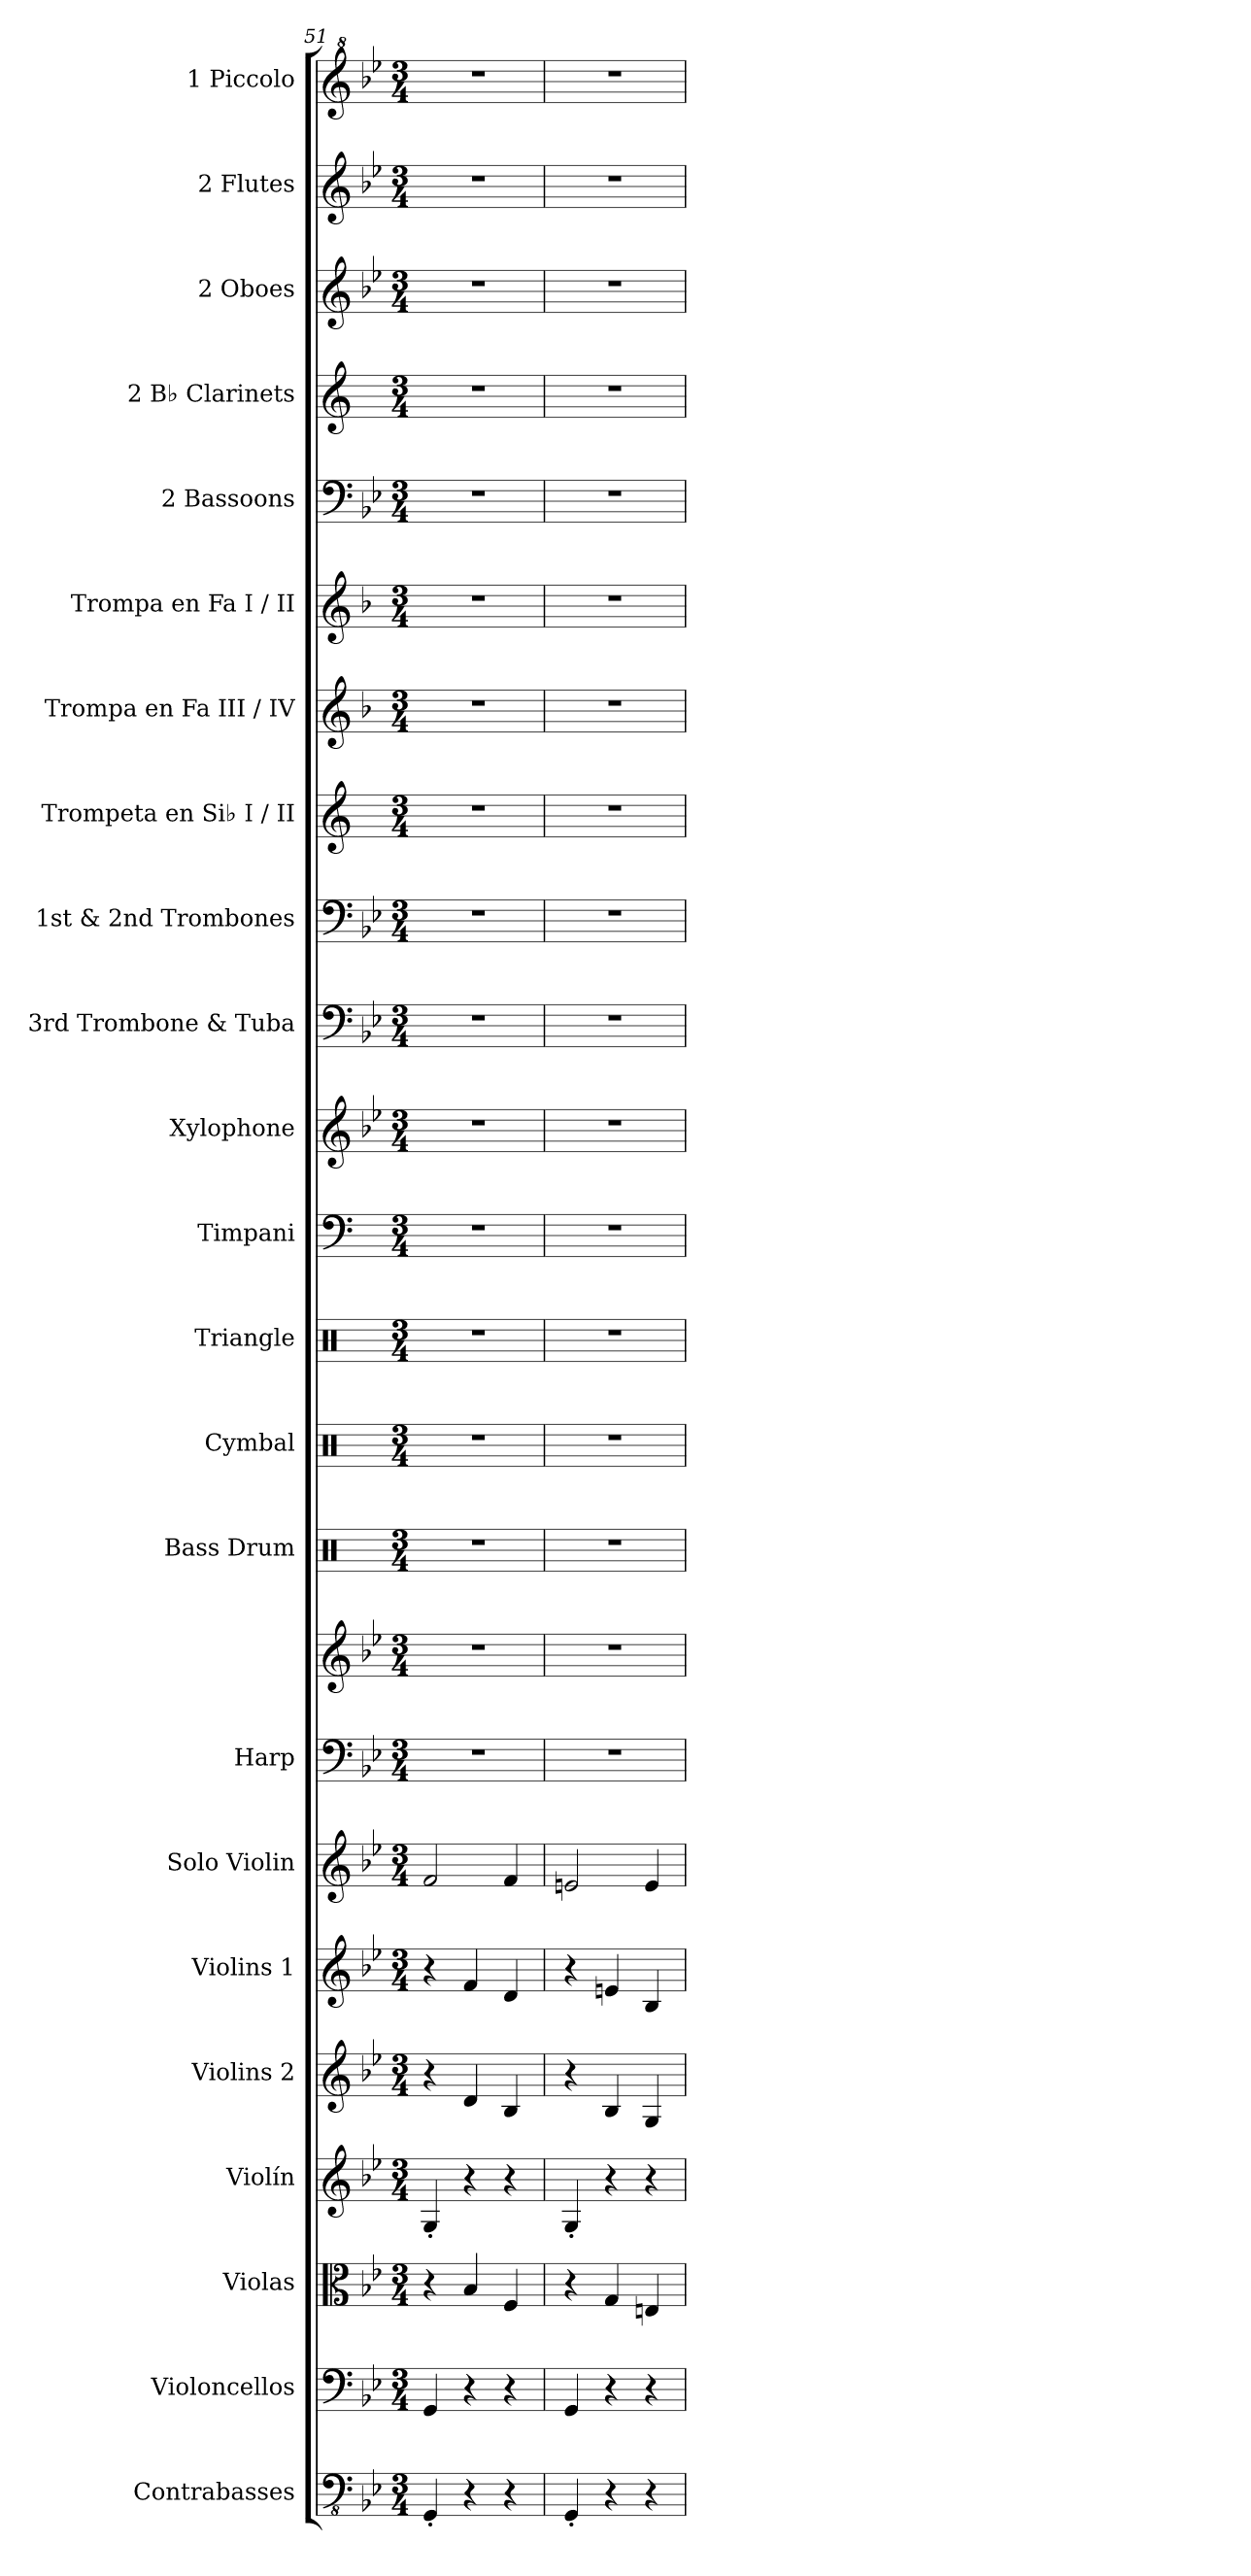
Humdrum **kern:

**kern	**kern	**kern	**kern	**kern	**kern	**kern	**kern	**kern	**kern	**kern	**kern	**kern	**kern	**kern	**kern	**kern	**kern	**kern	**kern	**kern	**kern	**kern	**kern
*part23	*part22	*part21	*part20	*part19	*part18	*part17	*part16	*part16	*part15	*part14	*part13	*part12	*part11	*part10	*part9	*part8	*part7	*part6	*part5	*part4	*part3	*part2	*part1
*staff24	*staff23	*staff22	*staff21	*staff20	*staff19	*staff18	*staff17	*staff16	*staff15	*staff14	*staff13	*staff12	*staff11	*staff10	*staff9	*staff8	*staff7	*staff6	*staff5	*staff4	*staff3	*staff2	*staff1
*I"Contrabasses	*I"Violoncellos	*I"Violas	*I"Violín	*I"Violins 2	*I"Violins 1	*I"Solo Violin	*I"Harp	*	*I"Bass Drum	*I"Cymbal	*I"Triangle	*I"Timpani	*I"Xylophone	*I"3rd Trombone     &amp; Tuba	*I"1st &amp; 2nd Trombones	*I"Trompeta en Si♭  I / II	*I"Trompa en Fa   III / IV	*I"Trompa en Fa I / II	*I"2 Bassoons	*I"2 B♭ Clarinets	*I"2 Oboes	*I"2 Flutes	*I"1 Piccolo
*I'Cbs.	*I'Vlcs.	*I'Vlas.	*I'Vln.	*I'Vlns. 2	*I'Vlns. 1	*I'S. Vln.	*I'Hrp.	*	*I'B. Dr.	*I'Cym.	*I'Trgl.	*I'Timp.	*I'Xyl.	*I'3rd Trb. &amp; Tba.	*I'1st &amp; 2nd    Trbs.	*I'Tpt. Si♭  I / II	*I'Trmp. Fa   III / IV	*I'Trmp. Fa I / II	*I'2 Bsns.	*I'2 B♭ Cls.	*I'2 Obs.	*I'2 Fls.	*I'1 Picc.
!!LO:PB:g=z
*clefFv4	*clefF4	*clefC3	*clefG2	*clefG2	*clefG2	*clefG2	*clefF4	*clefG2	*clefX	*clefX	*clefX	*clefF4	*clefG2	*clefF4	*clefF4	*clefG2	*clefG2	*clefG2	*clefF4	*clefG2	*clefG2	*clefG2	*clefG^2
*	*	*	*	*	*	*	*	*	*	*	*	*	*ITrd-7c-12	*	*	*ITrd1c2	*ITrd4c7	*ITrd4c7	*	*ITrd1c2	*	*	*ITrd-7c-12
*k[b-e-]	*k[b-e-]	*k[b-e-]	*k[b-e-]	*k[b-e-]	*k[b-e-]	*k[b-e-]	*k[b-e-]	*k[b-e-]	*k[]	*k[]	*k[]	*k[]	*k[b-e-]	*k[b-e-]	*k[b-e-]	*k[b-e-]	*k[b-e-]	*k[b-e-]	*k[b-e-]	*k[b-e-]	*k[b-e-]	*k[b-e-]	*k[b-e-]
*M3/4	*M3/4	*M3/4	*M3/4	*M3/4	*M3/4	*M3/4	*M3/4	*M3/4	*M3/4	*M3/4	*M3/4	*M3/4	*M3/4	*M3/4	*M3/4	*M3/4	*M3/4	*M3/4	*M3/4	*M3/4	*M3/4	*M3/4	*M3/4
=51	=51	=51	=51	=51	=51	=51	=51	=51	=51	=51	=51	=51	=51	=51	=51	=51	=51	=51	=51	=51	=51	=51	=51
4GGG'/	4GG/	4r	4G'/	4r	4r	2f/	2.r	2.r	2.r	2.r	2.r	2.r	2.r	2.r	2.r	2.r	2.r	2.r	2.r	2.r	2.r	2.r	2.r
4r	4r	4B-/	4r	4d/	4f/	.	.	.	.	.	.	.	.	.	.	.	.	.	.	.	.	.	.
4r	4r	4F/	4r	4B-/	4d/	4f/	.	.	.	.	.	.	.	.	.	.	.	.	.	.	.	.	.
=52	=52	=52	=52	=52	=52	=52	=52	=52	=52	=52	=52	=52	=52	=52	=52	=52	=52	=52	=52	=52	=52	=52	=52
4GGG'/	4GG/	4r	4G'/	4r	4r	2en/	2.r	2.r	2.r	2.r	2.r	2.r	2.r	2.r	2.r	2.r	2.r	2.r	2.r	2.r	2.r	2.r	2.r
4r	4r	4G/	4r	4B-/	4en/	.	.	.	.	.	.	.	.	.	.	.	.	.	.	.	.	.	.
4r	4r	4En/	4r	4G/	4B-/	4e/	.	.	.	.	.	.	.	.	.	.	.	.	.	.	.	.	.
=	=	=	=	=	=	=	=	=	=	=	=	=	=	=	=	=	=	=	=	=	=	=	=
*-	*-	*-	*-	*-	*-	*-	*-	*-	*-	*-	*-	*-	*-	*-	*-	*-	*-	*-	*-	*-	*-	*-	*-
